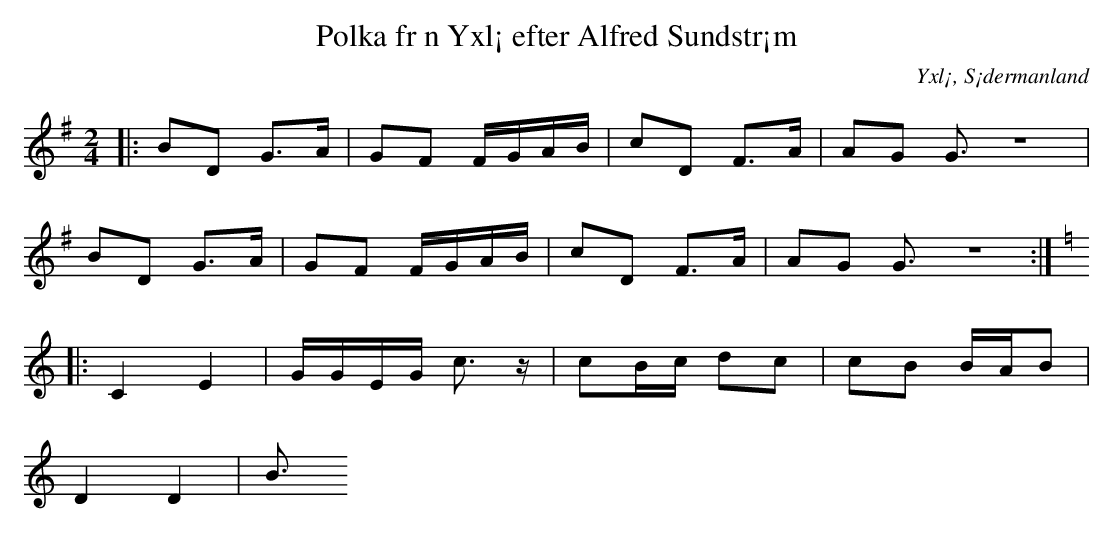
X:1
T:Polka fr n Yxl¡ efter Alfred Sundstr¡m
O:Yxl¡, S¡dermanland
M:2/4
L:1/16
K:G
          |: B2D2 G3A | G2F2 FGAB | c2D2 F3A  | A2G2 G3 Z |
             B2D2 G3A | G2F2 FGAB | c2D2 F3A  | A2G2 G3 Z :|
|:[K: C]     C4   E4  | GGEG c3 z | c2Bc d2c2 | c2B2 BAB2 |
             D4   D4  | B3
